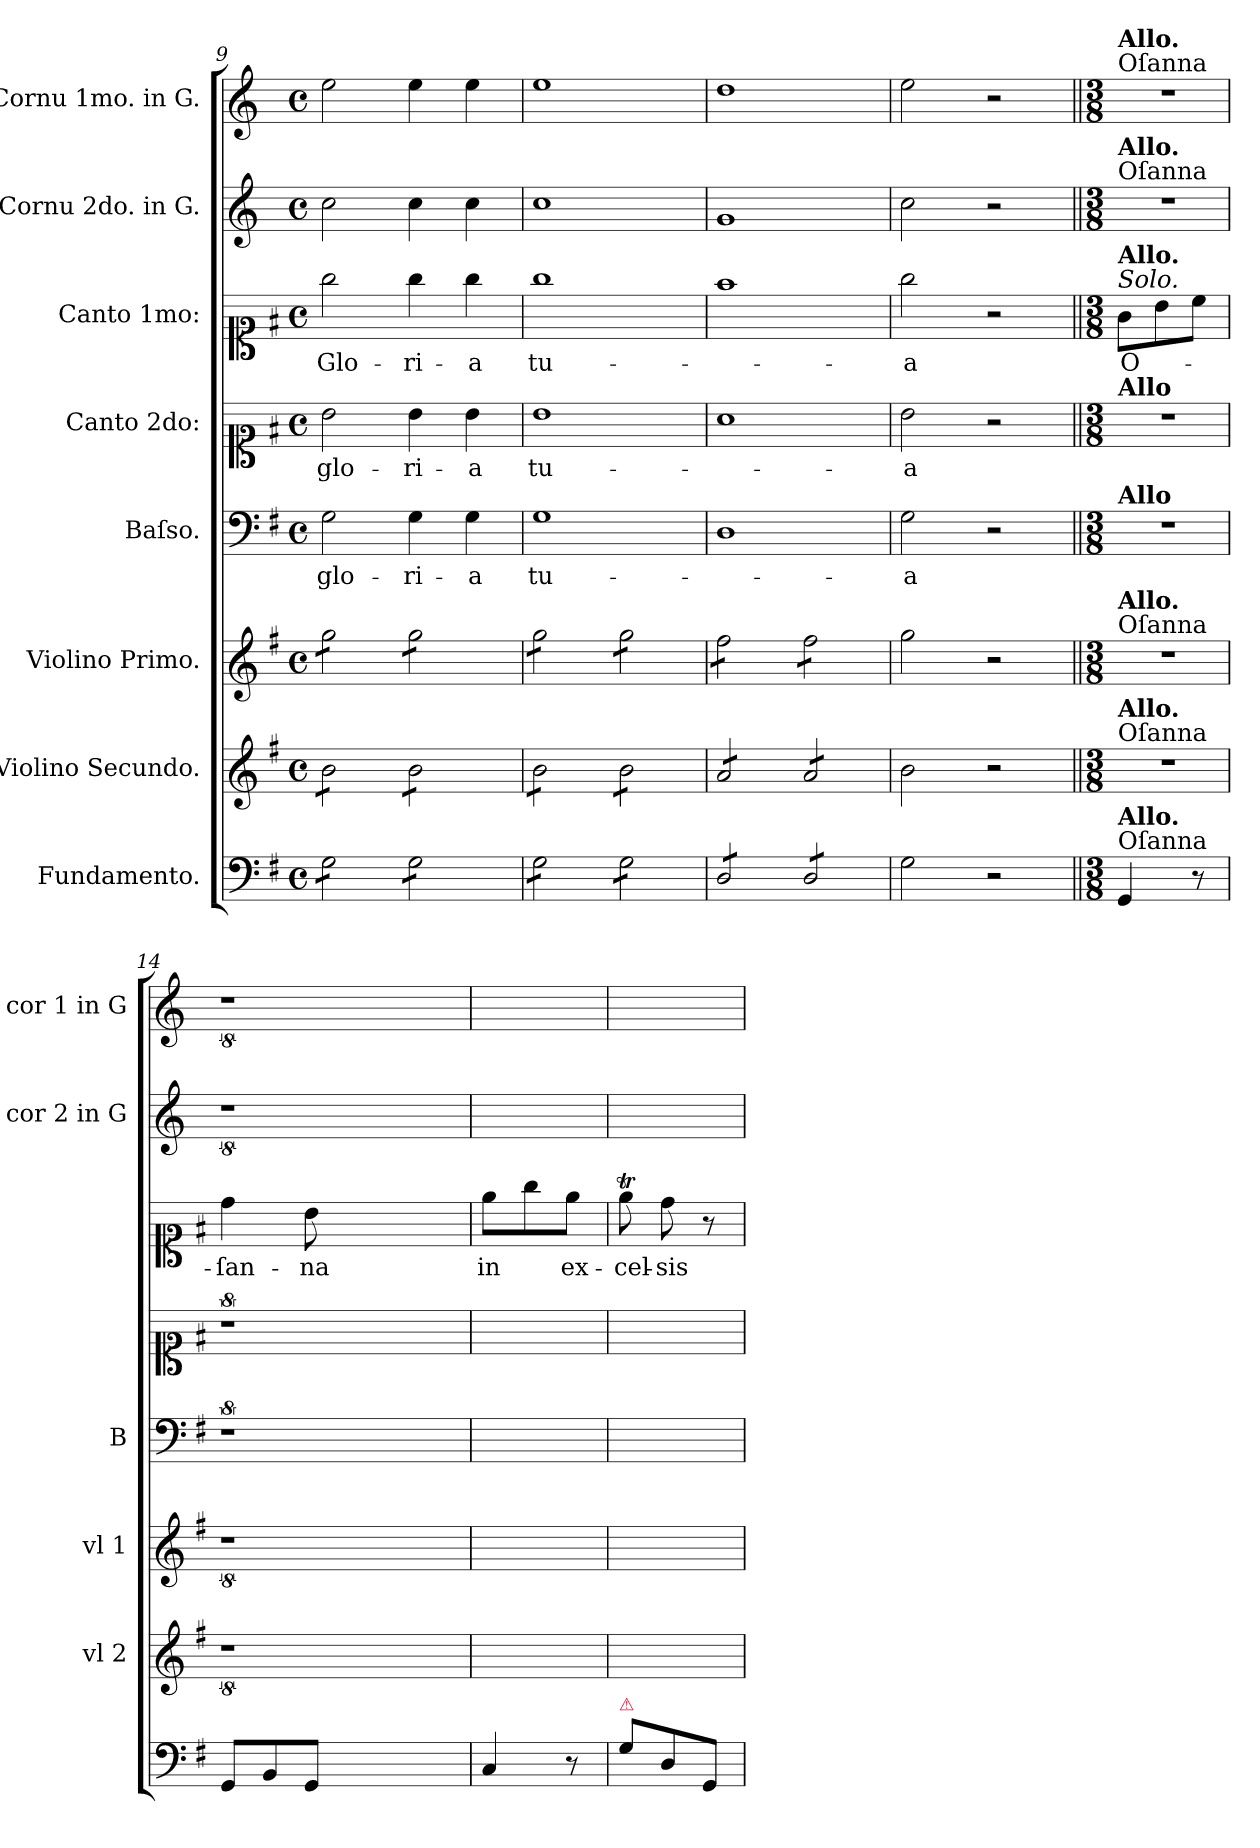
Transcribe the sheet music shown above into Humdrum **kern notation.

**kern	**kern	**kern	**kern	**text	**kern	**text	**kern	**text	**kern	**kern
*part8	*part7	*part6	*part5	*part5	*part4	*part4	*part3	*part3	*part2	*part1
*staff8	*staff7	*staff6	*staff5	*staff5	*staff4	*staff4	*staff3	*staff3	*staff2	*staff1
*I"Fundamento.	*I"Violino Secundo.	*I"Violino Primo.	*I"Baſso.	*	*I"Canto 2do:	*	*I"Canto 1mo:	*	*I"Cornu 2do. in G.	*I"Cornu 1mo. in G.
*	*I'vl 2	*I'vl 1	*I'B	*	*	*	*	*	*I'cor 2 in G	*I'cor 1 in G
*clefF4	*clefG2	*clefG2	*clefF4	*	*clefC1	*	*clefC1	*	*clefG2	*clefG2
*	*	*	*	*	*	*	*	*	*ITrd3c5	*ITrd3c5
*k[f#]	*k[f#]	*k[f#]	*k[f#]	*	*k[f#]	*	*k[f#]	*	*k[f#]	*k[f#]
*G:	*G:	*G:	*G:	*	*G:	*	*G:	*	*G:	*G:
*M4/4	*M4/4	*M4/4	*M4/4	*	*M4/4	*	*M4/4	*	*M4/4	*M4/4
*met(c)	*met(c)	*met(c)	*met(c)	*	*met(c)	*	*met(c)	*	*met(c)	*met(c)
=9	=9	=9	=9	=9	=9	=9	=9	=9	=9	=9
*tremolo	*	*	*	*	*	*	*	*	*	*
*	*tremolo	*	*	*	*	*	*	*	*	*
*	*	*tremolo	*	*	*	*	*	*	*	*
8G\L	8b\L	8gg\L	2G\	glo-	2b\	glo-	2gg\	Glo-	2g\	2b\
8G\	8b\	8gg\	.	.	.	.	.	.	.	.
8G\	8b\	8gg\	.	.	.	.	.	.	.	.
8G\J	8b\J	8gg\J	.	.	.	.	.	.	.	.
8G\L	8b\L	8gg\L	4G\	-ri-	4b\	-ri-	4gg\	-ri-	4g\	4b\
8G\	8b\	8gg\	.	.	.	.	.	.	.	.
8G\	8b\	8gg\	4G\	-a	4b\	-a	4gg\	-a	4g\	4b\
8G\J	8b\J	8gg\J	.	.	.	.	.	.	.	.
=10	=10	=10	=10	=10	=10	=10	=10	=10	=10	=10
8G\L	8b\L	8gg\L	1G	tu-	1b	tu-	1gg	tu-	1g	1b
8G\	8b\	8gg\	.	.	.	.	.	.	.	.
8G\	8b\	8gg\	.	.	.	.	.	.	.	.
8G\J	8b\J	8gg\J	.	.	.	.	.	.	.	.
8G\L	8b\L	8gg\L	.	.	.	.	.	.	.	.
8G\	8b\	8gg\	.	.	.	.	.	.	.	.
8G\	8b\	8gg\	.	.	.	.	.	.	.	.
8G\J	8b\J	8gg\J	.	.	.	.	.	.	.	.
=11	=11	=11	=11	=11	=11	=11	=11	=11	=11	=11
8D/L	8a/L	8ff#\L	1D	.	1a	.	1ff#	.	1d	1a
8D/	8a/	8ff#\	.	.	.	.	.	.	.	.
8D/	8a/	8ff#\	.	.	.	.	.	.	.	.
8D/J	8a/J	8ff#\J	.	.	.	.	.	.	.	.
8D/L	8a/L	8ff#\L	.	.	.	.	.	.	.	.
8D/	8a/	8ff#\	.	.	.	.	.	.	.	.
8D/	8a/	8ff#\	.	.	.	.	.	.	.	.
8D/J	8a/J	8ff#\J	.	.	.	.	.	.	.	.
*	*	*Xtremolo	*	*	*	*	*	*	*	*
*	*Xtremolo	*	*	*	*	*	*	*	*	*
*Xtremolo	*	*	*	*	*	*	*	*	*	*
=12	=12	=12	=12	=12	=12	=12	=12	=12	=12	=12
2G\	2b\	2gg\	2G\	-a	2b\	-a	2gg\	-a	2g\	2b\
2r	2r	2r	2r	.	2r	.	2r	.	2r	2r
=13||	=13||	=13||	=13||	=13||	=13||	=13||	=13||	=13||	=13||	=13||
*M3/8	*M3/8	*M3/8	*M3/8	*	*M3/8	*	*M3/8	*	*M3/8	*M3/8
!	!	!	!	!	!	!	!	!	!	!LO:TX:a:t=Oſanna
!	!	!	!	!	!	!	!	!	!	!LO:TX:a:B:t=Allo.
!	!	!	!	!	!	!	!	!	!LO:TX:a:t=Oſanna	!
!	!	!	!	!	!	!	!	!	!LO:TX:a:B:t=Allo.	!
!	!	!	!	!	!	!	!LO:TX:a:i:t=Solo.	!	!	!
!	!	!	!	!	!	!	!LO:TX:a:B:t=Allo.	!	!	!
!	!	!	!	!	!LO:TX:a:B:t=Allo	!	!	!	!	!
!	!	!	!LO:TX:a:B:t=Allo	!	!	!	!	!	!	!
!	!	!LO:TX:a:t=Oſanna	!	!	!	!	!	!	!	!
!	!	!LO:TX:a:B:t=Allo.	!	!	!	!	!	!	!	!
!	!LO:TX:a:t=Oſanna	!	!	!	!	!	!	!	!	!
!	!LO:TX:a:B:t=Allo.	!	!	!	!	!	!	!	!	!
!LO:TX:a:t=Oſanna	!	!	!	!	!	!	!	!	!	!
!LO:TX:a:B:t=Allo.	!	!	!	!	!	!	!	!	!	!
4GG/	4.r	4.r	4.r	.	4.r	.	8g\L	O-	4.r	4.r
.	.	.	.	.	.	.	8b\	.	.	.
8r	.	.	.	.	.	.	8cc\J	.	.	.
=14	=14	=14	=14	=14	=14	=14	=14	=14	=14	=14
8GG/L	8%9r	8%9r	8%9r	.	8%9r	.	4dd\	-ſan-	8%9r	8%9r
8BB/	.	.	.	.	.	.	.	.	.	.
8GG/J	.	.	.	.	.	.	8b\	-na	.	.
2.ryy	.	.	.	.	.	.	2.ryy	.	.	.
=15	=15	=15	=15	=15	=15	=15	=15	=15	=15	=15
4C/	4.ryy	4.ryy	4.ryy	.	4.ryy	.	8ee\L	in	4.ryy	4.ryy
.	.	.	.	.	.	.	8gg\	.	.	.
8r	.	.	.	.	.	.	8ee\J	ex-	.	.
=16	=16	=16	=16	=16	=16	=16	=16	=16	=16	=16
!LO:TX:a:color=crimson:t=⚠	!	!	!	!	!	!	!	!	!	!
8G\L	4.ryy	4.ryy	4.ryy	.	4.ryy	.	8eeT\	-cel-	4.ryy	4.ryy
8D/	.	.	.	.	.	.	8dd\	-sis	.	.
8GG/J	.	.	.	.	.	.	8r	.	.	.
=	=	=	=	=	=	=	=	=	=	=
*-	*-	*-	*-	*-	*-	*-	*-	*-	*-	*-
